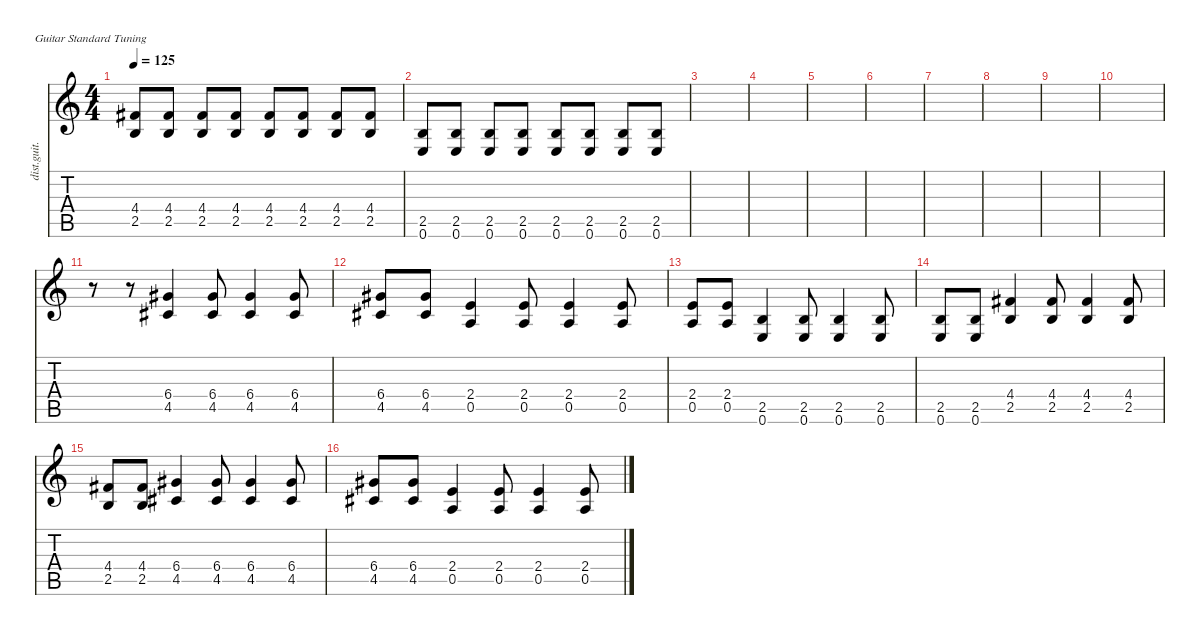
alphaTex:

\defaultSystemsLayout 4
\hideDynamics
\bracketExtendMode nobrackets
\otherSystemsTrackNameOrientation horizontal
\track ("节奏" "dist.guit.") {instrument distortionguitar}
\staff {score tabs}
\tuning (E4 B3 G3 D3 A2 E2)
\ts (4 4)
\tempo 125
\clef g2
\ks c
(2.5 4.4).8{dy mf} (2.5 4.4).8 (2.5 4.4).8 (2.5 4.4).8 (2.5 4.4).8 (2.5 4.4).8 (2.5 4.4).8 (2.5 4.4).8 |
(0.6 2.5).8 (0.6 2.5).8 (0.6 2.5).8 (0.6 2.5).8 (0.6 2.5).8 (0.6 2.5).8 (0.6 2.5).8 (0.6 2.5).8 |
|
|
|
|
|
|
|
|
r.8 r.8 (4.5 6.4).4 (4.5 6.4).8 (4.5 6.4).4 (4.5 6.4).8 |
(4.5 6.4).8 (4.5 6.4).8 (0.5 2.4).4 (0.5 2.4).8 (0.5 2.4).4 (0.5 2.4).8 |
(0.5 2.4).8 (0.5 2.4).8 (0.6 2.5).4 (0.6 2.5).8 (0.6 2.5).4 (0.6 2.5).8 |
(0.6 2.5).8 (0.6 2.5).8 (2.5 4.4).4 (2.5 4.4).8 (2.5 4.4).4 (2.5 4.4).8 |
(2.5 4.4).8 (2.5 4.4).8 (4.5 6.4).4 (4.5 6.4).8 (4.5 6.4).4 (4.5 6.4).8 |
(4.5 6.4).8 (4.5 6.4).8 (0.5 2.4).4 (0.5 2.4).8 (0.5 2.4).4 (0.5 2.4).8
